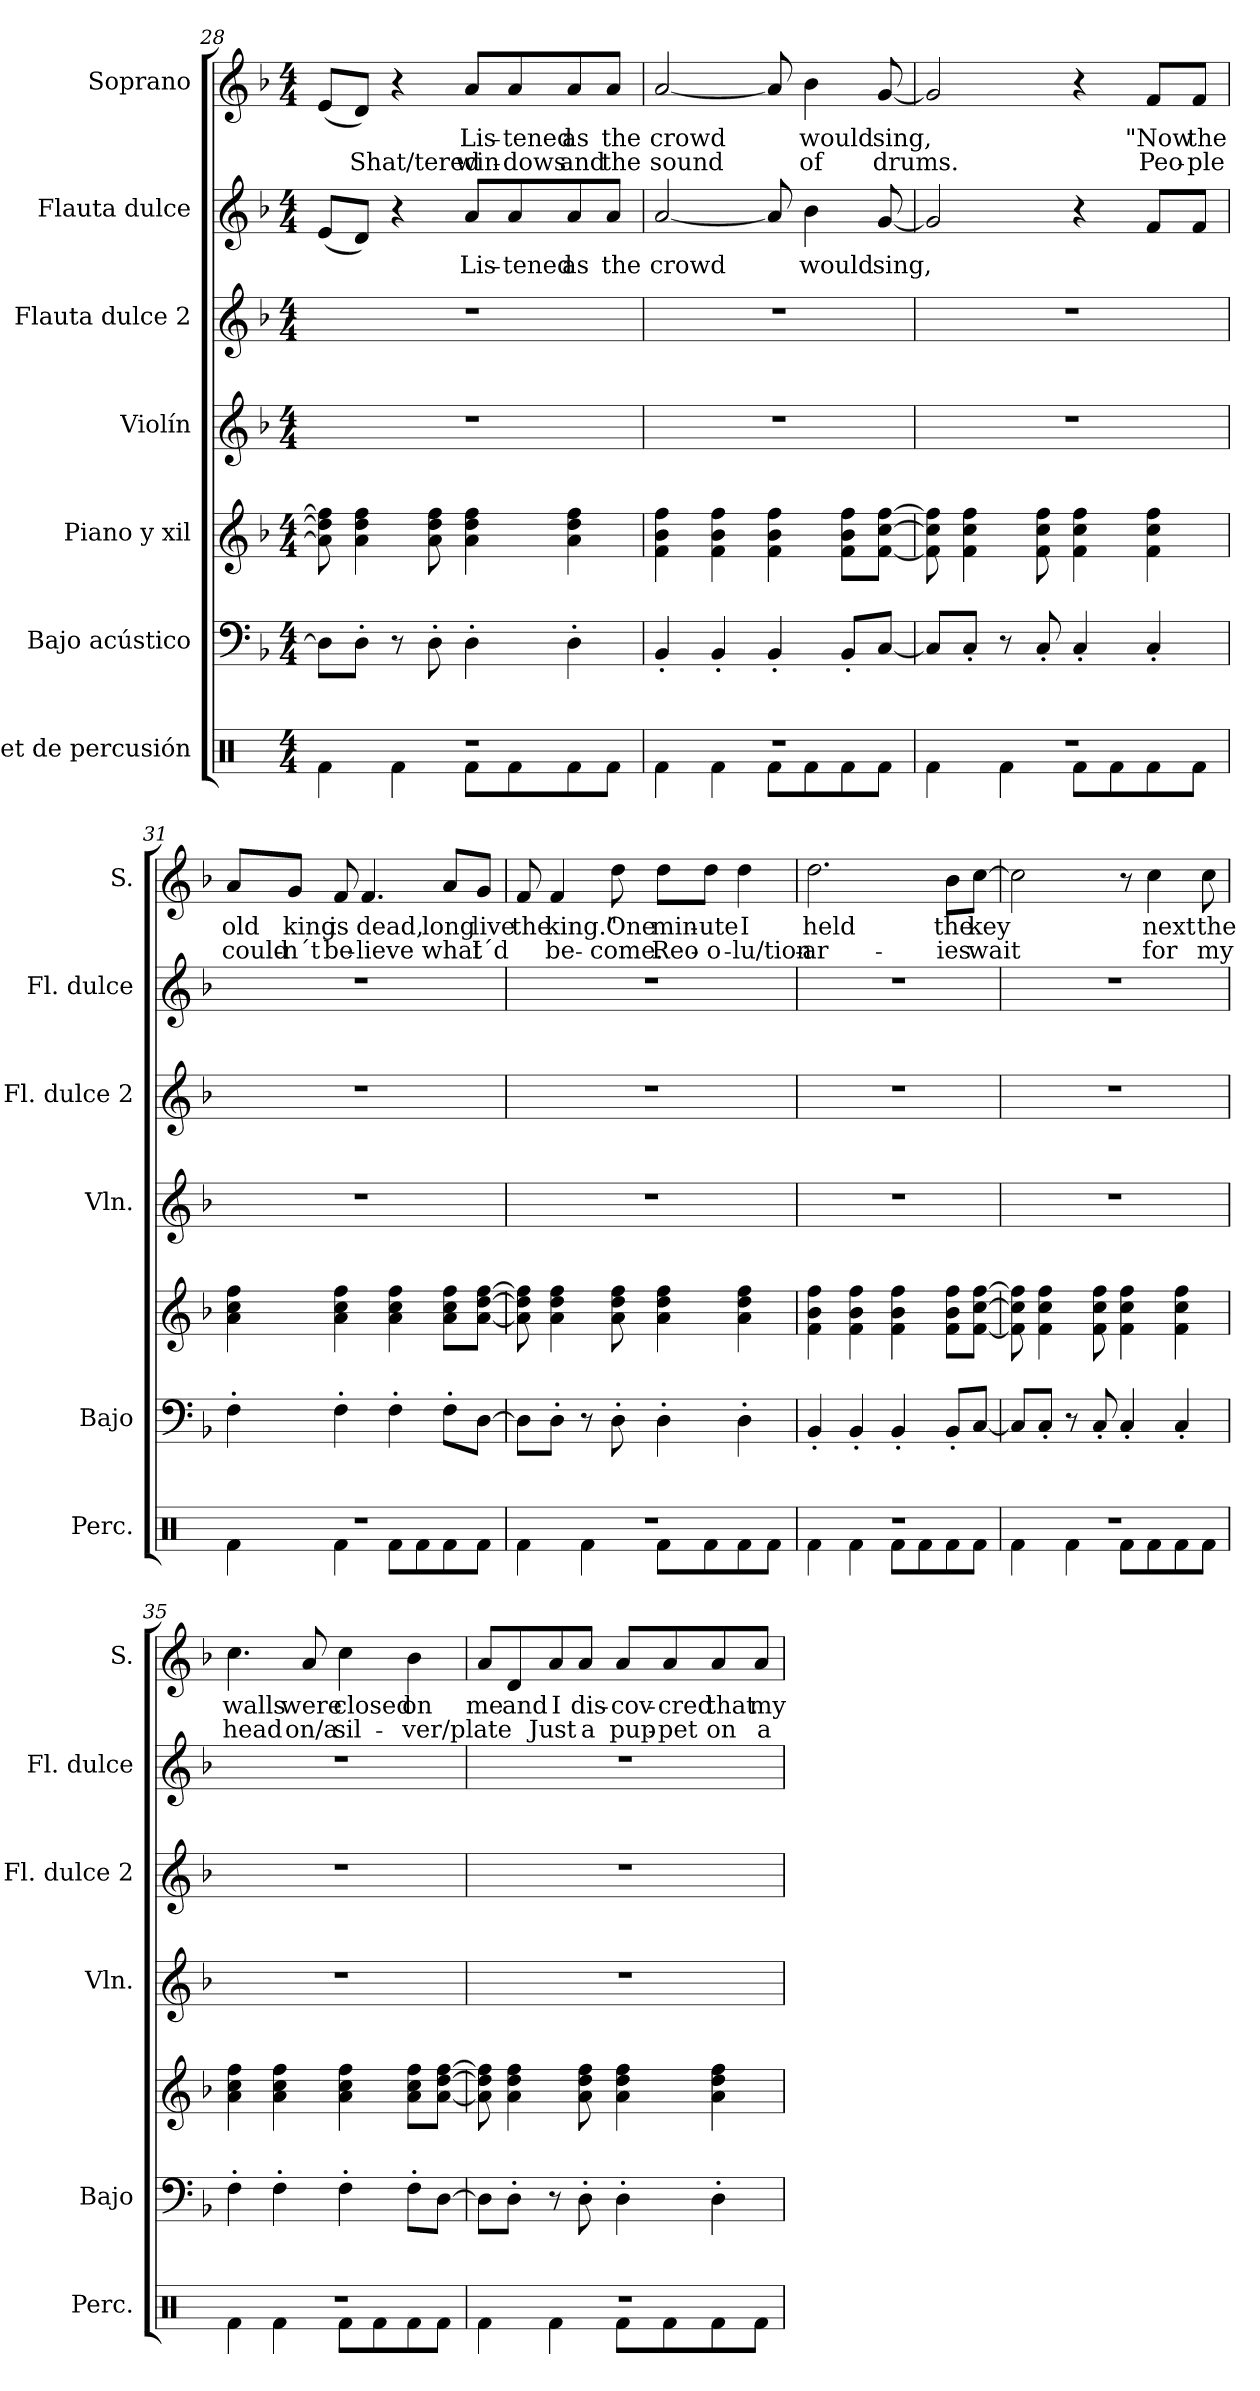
**kern	**kern	**kern	**kern	**kern	**kern	**text	**kern	**text	**text
*part7	*part6	*part5	*part4	*part3	*part2	*part2	*part1	*part1	*part1
*staff7	*staff6	*staff5	*staff4	*staff3	*staff2	*staff2	*staff1	*staff1	*staff1
*I"Set de percusión	*I"Bajo acústico	*I"Piano y xil	*I"Violín	*I"Flauta dulce 2	*I"Flauta dulce	*	*I"Soprano	*	*
*I'Perc.	*I'Bajo	*	*I'Vln.	*I'Fl. dulce 2	*I'Fl. dulce	*	*I'S.	*	*
*clefX	*clefF4	*clefG2	*clefG2	*clefG2	*clefG2	*	*clefG2	*	*
*k[]	*k[b-]	*k[b-]	*k[b-]	*k[b-]	*k[b-]	*	*k[b-]	*	*
*M4/4	*M4/4	*M4/4	*M4/4	*M4/4	*M4/4	*	*M4/4	*	*
=28	=28	=28	=28	=28	=28	=28	=28	=28	=28
*^	*	*	*	*	*	*	*	*	*
1r	4Rf\	8D\L]	8a\] 8dd\] 8ff\]	1r	1r	(8e/L	.	(8e/L	.	.
!	!	!	!	!	!	!	!	!	!	!LO:LY:b
.	.	8D'\J	4a\ 4dd\ 4ff\	.	.	8d/J)	.	8d/J)	.	Shat/tered
.	4Rf\	8r	.	.	.	4r	.	4r	.	.
.	.	8D'\	8a\ 8dd\ 8ff\	.	.	.	.	.	.	.
!	!	!	!	!	!	!	!LO:LY:b	!	!LO:LY:b	!LO:LY:b
.	8Rf\L	4D'\	4a\ 4dd\ 4ff\	.	.	8a/L	Lis-	8a/L	Lis-	win-
!	!	!	!	!	!	!	!LO:LY:b	!	!LO:LY:b	!LO:LY:b
.	8Rf\	.	.	.	.	8a/	-tened	8a/	-tened	-dows
!	!	!	!	!	!	!	!LO:LY:b	!	!LO:LY:b	!LO:LY:b
.	8Rf\	4D'\	4a\ 4dd\ 4ff\	.	.	8a/	as	8a/	as	and
!	!	!	!	!	!	!	!LO:LY:b	!	!LO:LY:b	!LO:LY:b
.	8Rf\J	.	.	.	.	8a/J	the	8a/J	the	the
=29	=29	=29	=29	=29	=29	=29	=29	=29	=29	=29
!	!	!	!	!	!	!	!LO:LY:b	!	!LO:LY:b	!LO:LY:b
1r	4Rf\	4BB-'/	4f\ 4b-\ 4ff\	1r	1r	[2a/	crowd	[2a/	crowd	sound
.	4Rf\	4BB-'/	4f\ 4b-\ 4ff\	.	.	.	.	.	.	.
.	8Rf\L	4BB-'/	4f\ 4b-\ 4ff\	.	.	8a/]	.	8a/]	.	.
!	!	!	!	!	!	!	!LO:LY:b	!	!LO:LY:b	!LO:LY:b
.	8Rf\	.	.	.	.	4b-\	would	4b-\	would	of
.	8Rf\	8BB-'/L	8f\ 8b-\ 8ff\L	.	.	.	.	.	.	.
!	!	!	!	!	!	!	!LO:LY:b	!	!LO:LY:b	!LO:LY:b
.	8Rf\J	[8C/J	[8f\ [8cc\ [8ff\J	.	.	[8g/	sing,	[8g/	sing,	drums.
!!LO:PB:g=z
=30	=30	=30	=30	=30	=30	=30	=30	=30	=30	=30
1r	4Rf\	8C/L]	8f\] 8cc\] 8ff\]	1r	1r	2g/]	.	2g/]	.	.
.	.	8C'/J	4f\ 4cc\ 4ff\	.	.	.	.	.	.	.
.	4Rf\	8r	.	.	.	.	.	.	.	.
.	.	8C'/	8f\ 8cc\ 8ff\	.	.	.	.	.	.	.
.	8Rf\L	4C'/	4f\ 4cc\ 4ff\	.	.	4r	.	4r	.	.
.	8Rf\	.	.	.	.	.	.	.	.	.
!	!	!	!	!	!	!	!	!	!LO:LY:b	!LO:LY:b
.	8Rf\	4C'/	4f\ 4cc\ 4ff\	.	.	8f/L	.	8f/L	"Now	Peo-
!	!	!	!	!	!	!	!	!	!LO:LY:b	!LO:LY:b
.	8Rf\J	.	.	.	.	8f/J	.	8f/J	the	-ple
=31	=31	=31	=31	=31	=31	=31	=31	=31	=31	=31
!	!	!	!	!	!	!	!	!	!LO:LY:b	!LO:LY:b
1r	4Rf\	4F'\	4a\ 4cc\ 4ff\	1r	1r	1r	.	8a/L	old	could-
!	!	!	!	!	!	!	!	!	!LO:LY:b	!LO:LY:b
.	.	.	.	.	.	.	.	8g/J	king	-n´t
!	!	!	!	!	!	!	!	!	!LO:LY:b	!LO:LY:b
.	4Rf\	4F'\	4a\ 4cc\ 4ff\	.	.	.	.	8f/	is	be-
!	!	!	!	!	!	!	!	!	!LO:LY:b	!LO:LY:b
.	.	.	.	.	.	.	.	4.f/	dead,	-lieve
.	8Rf\L	4F'\	4a\ 4cc\ 4ff\	.	.	.	.	.	.	.
.	8Rf\	.	.	.	.	.	.	.	.	.
!	!	!	!	!	!	!	!	!	!LO:LY:b	!LO:LY:b
.	8Rf\	8F'\L	8a\ 8cc\ 8ff\L	.	.	.	.	8a/L	long	what
!	!	!	!	!	!	!	!	!	!LO:LY:b	!LO:LY:b
.	8Rf\J	[8D\J	[8a\ [8dd\ [8ff\J	.	.	.	.	8g/J	live	I´d
=32	=32	=32	=32	=32	=32	=32	=32	=32	=32	=32
!	!	!	!	!	!	!	!	!	!LO:LY:b	!
1r	4Rf\	8D\L]	8a\] 8dd\] 8ff\]	1r	1r	1r	.	8f/	the	.
!	!	!	!	!	!	!	!	!	!LO:LY:b	!LO:LY:b
.	.	8D'\J	4a\ 4dd\ 4ff\	.	.	.	.	4f/	king."	be-
.	4Rf\	8r	.	.	.	.	.	.	.	.
!	!	!	!	!	!	!	!	!	!LO:LY:b	!LO:LY:b
.	.	8D'\	8a\ 8dd\ 8ff\	.	.	.	.	8dd\	One	-come.
!	!	!	!	!	!	!	!	!	!LO:LY:b	!LO:LY:b
.	8Rf\L	4D'\	4a\ 4dd\ 4ff\	.	.	.	.	8dd\L	min-	Reo-
!	!	!	!	!	!	!	!	!	!LO:LY:b	!LO:LY:b
.	8Rf\	.	.	.	.	.	.	8dd\J	-ute	-o-
!	!	!	!	!	!	!	!	!	!LO:LY:b	!LO:LY:b
.	8Rf\	4D'\	4a\ 4dd\ 4ff\	.	.	.	.	4dd\	I	-lu/tion-
.	8Rf\J	.	.	.	.	.	.	.	.	.
=33	=33	=33	=33	=33	=33	=33	=33	=33	=33	=33
!	!	!	!	!	!	!	!	!	!LO:LY:b	!LO:LY:b
1r	4Rf\	4BB-'/	4f\ 4b-\ 4ff\	1r	1r	1r	.	2.dd\	held	-ar-
.	4Rf\	4BB-'/	4f\ 4b-\ 4ff\	.	.	.	.	.	.	.
.	8Rf\L	4BB-'/	4f\ 4b-\ 4ff\	.	.	.	.	.	.	.
.	8Rf\	.	.	.	.	.	.	.	.	.
!	!	!	!	!	!	!	!	!	!LO:LY:b	!LO:LY:b
.	8Rf\	8BB-'/L	8f\ 8b-\ 8ff\L	.	.	.	.	8b-\L	the	-ies
!	!	!	!	!	!	!	!	!	!LO:LY:b	!LO:LY:b
.	8Rf\J	[8C/J	[8f\ [8cc\ [8ff\J	.	.	.	.	[8cc\J	key	wait
!!LO:LB:g=z
=34	=34	=34	=34	=34	=34	=34	=34	=34	=34	=34
1r	4Rf\	8C/L]	8f\] 8cc\] 8ff\]	1r	1r	1r	.	2cc\]	.	.
.	.	8C'/J	4f\ 4cc\ 4ff\	.	.	.	.	.	.	.
.	4Rf\	8r	.	.	.	.	.	.	.	.
.	.	8C'/	8f\ 8cc\ 8ff\	.	.	.	.	.	.	.
.	8Rf\L	4C'/	4f\ 4cc\ 4ff\	.	.	.	.	8r	.	.
!	!	!	!	!	!	!	!	!	!LO:LY:b	!LO:LY:b
.	8Rf\	.	.	.	.	.	.	4cc\	next	for
.	8Rf\	4C'/	4f\ 4cc\ 4ff\	.	.	.	.	.	.	.
!	!	!	!	!	!	!	!	!	!LO:LY:b	!LO:LY:b
.	8Rf\J	.	.	.	.	.	.	8cc\	the	my
=35	=35	=35	=35	=35	=35	=35	=35	=35	=35	=35
!	!	!	!	!	!	!	!	!	!LO:LY:b	!LO:LY:b
1r	4Rf\	4F'\	4a\ 4cc\ 4ff\	1r	1r	1r	.	4.cc\	walls	head
.	4Rf\	4F'\	4a\ 4cc\ 4ff\	.	.	.	.	.	.	.
!	!	!	!	!	!	!	!	!	!LO:LY:b	!LO:LY:b
.	.	.	.	.	.	.	.	8a/	were	on/a
!	!	!	!	!	!	!	!	!	!LO:LY:b	!LO:LY:b
.	8Rf\L	4F'\	4a\ 4cc\ 4ff\	.	.	.	.	4cc\	closed	sil-
.	8Rf\	.	.	.	.	.	.	.	.	.
!	!	!	!	!	!	!	!	!	!LO:LY:b	!LO:LY:b
.	8Rf\	8F'\L	8a\ 8cc\ 8ff\L	.	.	.	.	4b-\	on	-ver/plate
.	8Rf\J	[8D\J	[8a\ [8dd\ [8ff\J	.	.	.	.	.	.	.
=36	=36	=36	=36	=36	=36	=36	=36	=36	=36	=36
!	!	!	!	!	!	!	!	!	!LO:LY:b	!
1r	4Rf\	8D\L]	8a\] 8dd\] 8ff\]	1r	1r	1r	.	8a/L	me	.
!	!	!	!	!	!	!	!	!	!LO:LY:b	!
.	.	8D'\J	4a\ 4dd\ 4ff\	.	.	.	.	8d/	and	.
!	!	!	!	!	!	!	!	!	!LO:LY:b	!LO:LY:b
.	4Rf\	8r	.	.	.	.	.	8a/	I	Just
!	!	!	!	!	!	!	!	!	!LO:LY:b	!LO:LY:b
.	.	8D'\	8a\ 8dd\ 8ff\	.	.	.	.	8a/J	dis-	a
!	!	!	!	!	!	!	!	!	!LO:LY:b	!LO:LY:b
.	8Rf\L	4D'\	4a\ 4dd\ 4ff\	.	.	.	.	8a/L	-cov-	pup-
!	!	!	!	!	!	!	!	!	!LO:LY:b	!LO:LY:b
.	8Rf\	.	.	.	.	.	.	8a/	-cred	-pet
!	!	!	!	!	!	!	!	!	!LO:LY:b	!LO:LY:b
.	8Rf\	4D'\	4a\ 4dd\ 4ff\	.	.	.	.	8a/	that	on
!	!	!	!	!	!	!	!	!	!LO:LY:b	!LO:LY:b
.	8Rf\J	.	.	.	.	.	.	8a/J	my	a
*v	*v	*	*	*	*	*	*	*	*	*
=	=	=	=	=	=	=	=	=	=
*-	*-	*-	*-	*-	*-	*-	*-	*-	*-
